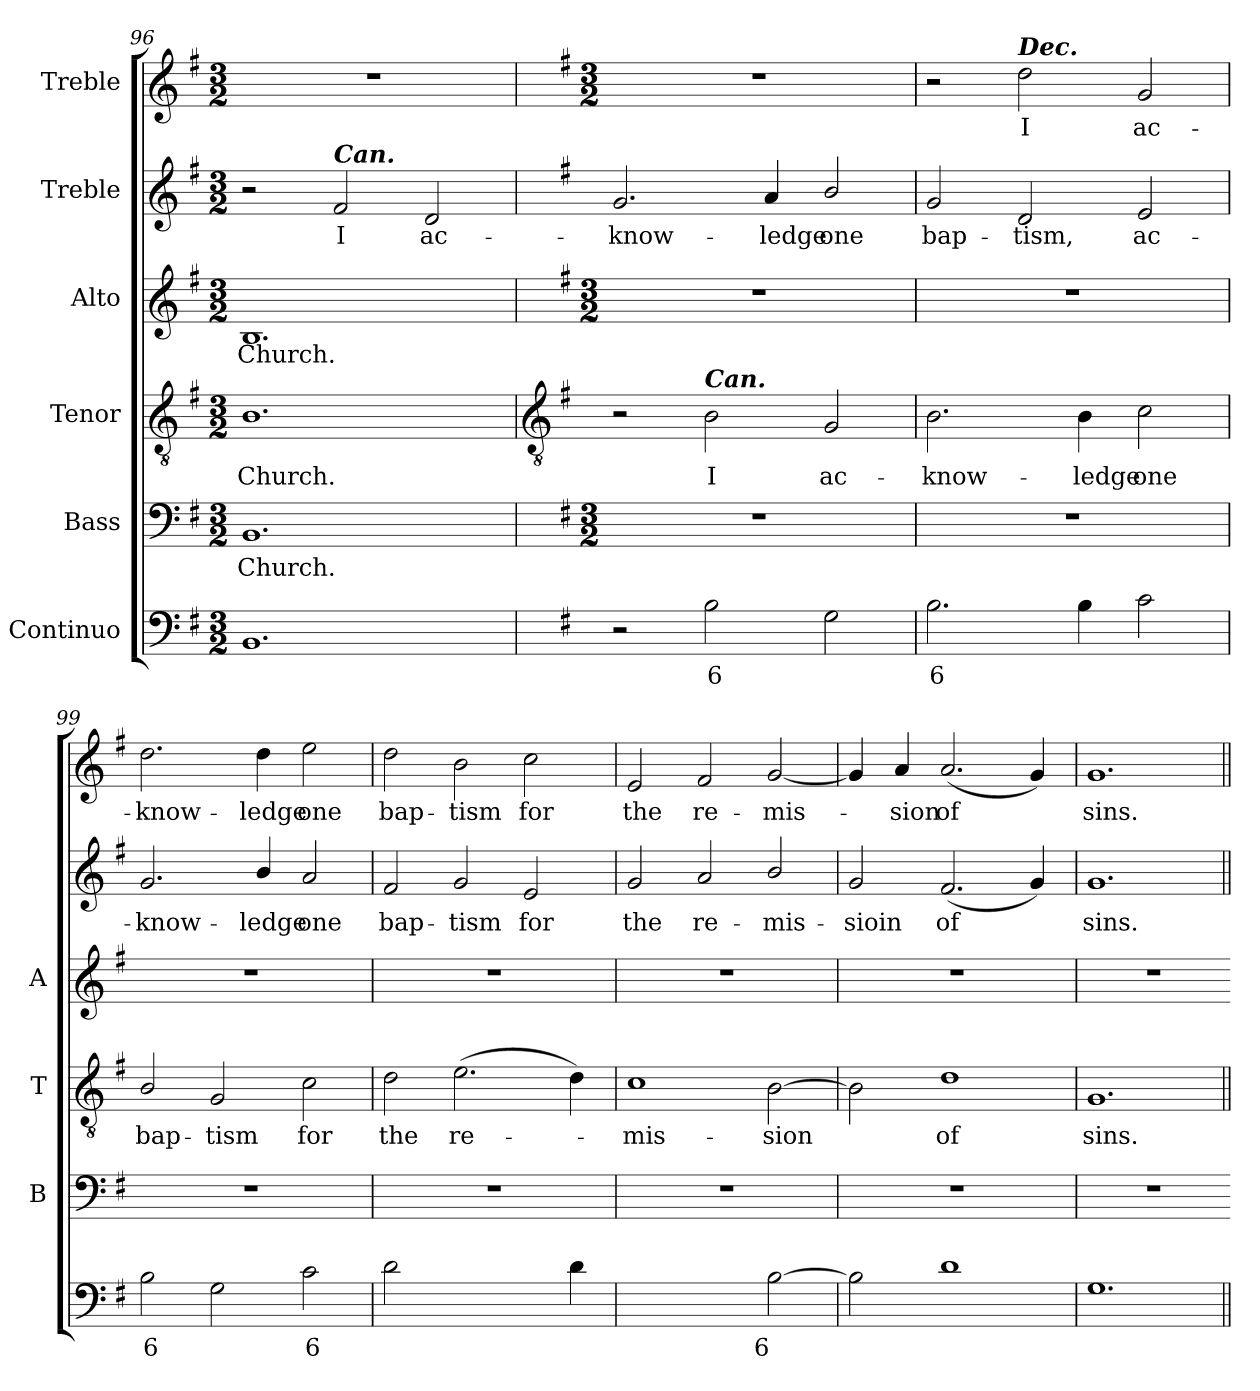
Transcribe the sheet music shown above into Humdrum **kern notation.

**kern	**text	**text	**kern	**text	**kern	**text	**kern	**text	**kern	**text	**kern	**text
*part6	*part6	*part6	*part5	*part5	*part4	*part4	*part3	*part3	*part2	*part2	*part1	*part1
*staff6	*staff6	*staff6	*staff5	*staff5	*staff4	*staff4	*staff3	*staff3	*staff2	*staff2	*staff1	*staff1
*I"Continuo	*	*	*I"Bass	*	*I"Tenor	*	*I"Alto	*	*I"Treble	*	*I"Treble	*
*	*	*	*I'B	*	*I'T	*	*I'A	*	*	*	*	*
*clefF4	*	*	*clefF4	*	*clefGv2	*	*clefG2	*	*clefG2	*	*clefG2	*
*k[f#]	*	*	*k[f#]	*	*k[f#]	*	*k[f#]	*	*k[f#]	*	*k[f#]	*
*G:	*	*	*G:	*	*G:	*	*G:	*	*G:	*	*G:	*
*M3/2	*	*	*M3/2	*	*M3/2	*	*M3/2	*	*M3/2	*	*M3/2	*
=96	=96	=96	=96	=96	=96	=96	=96	=96	=96	=96	=96	=96
!	!	!	!	!LO:LY:b	!	!LO:LY:b	!	!LO:LY:b	!	!	!	!
1.BB	.	.	1.BB	Church.	1.B	Church.	1.B	Church.	2r	.	1.r	.
!	!	!	!	!	!	!	!	!	!LO:TX:a:Bi:t=Can.	!	!	!
!	!	!	!	!	!	!	!	!	!	!LO:LY:b	!	!
.	.	.	.	.	.	.	.	.	2f#	I	.	.
!	!	!	!	!	!	!	!	!	!	!LO:LY:b	!	!
.	.	.	.	.	.	.	.	.	2d	ac-	.	.
!!LO:LB:g=z
=97	=97	=97	=97	=97	=97	=97	=97	=97	=97	=97	=97	=97
*	*	*	*	*	*clefGv2	*	*	*	*	*	*	*
*	*	*	*	*	*	*	*	*	*	*	*k[f#]	*
*	*	*	*	*	*	*	*	*	*	*	*G:	*
*	*	*	*M3/2	*	*	*	*M3/2	*	*	*	*M3/2	*
!	!	!	!	!	!	!	!	!	!	!LO:LY:b	!	!
2r	.	.	1.r	.	2r	.	1.r	.	2.g	-know-	1.r	.
!	!	!	!	!	!LO:TX:a:Bi:t=Can.	!	!	!	!	!	!	!
!	!LO:LY:b	!	!	!	!	!LO:LY:b	!	!	!	!	!	!
2B	6	.	.	.	2B	I	.	.	.	.	.	.
!	!	!	!	!	!	!	!	!	!	!LO:LY:b	!	!
.	.	.	.	.	.	.	.	.	4a	-ledge	.	.
!	!	!	!	!	!	!LO:LY:b	!	!	!	!LO:LY:b	!	!
2G	.	.	.	.	2G	ac-	.	.	2b/	one	.	.
=98	=98	=98	=98	=98	=98	=98	=98	=98	=98	=98	=98	=98
!	!LO:LY:b	!	!	!	!	!LO:LY:b	!	!	!	!LO:LY:b	!	!
2.B	6	.	1.r	.	2.B	-know-	1.r	.	2g	bap-	2r	.
!	!	!	!	!	!	!	!	!	!	!	!LO:TX:a:Bi:t=Dec.	!
!	!	!	!	!	!	!	!	!	!	!LO:LY:b	!	!LO:LY:b
.	.	.	.	.	.	.	.	.	2d	-tism,	2dd	I
!	!	!	!	!	!	!LO:LY:b	!	!	!	!	!	!
4B	.	.	.	.	4B	-ledge	.	.	.	.	.	.
!	!	!	!	!	!	!LO:LY:b	!	!	!	!LO:LY:b	!	!LO:LY:b
2c	.	.	.	.	2c	one	.	.	2e	ac-	2g	ac-
=99	=99	=99	=99	=99	=99	=99	=99	=99	=99	=99	=99	=99
!	!LO:LY:b	!	!	!	!	!LO:LY:b	!	!	!	!LO:LY:b	!	!LO:LY:b
2B	6	.	1.r	.	2B/	bap-	1.r	.	2.g	-know-	2.dd	-know-
!	!	!	!	!	!	!LO:LY:b	!	!	!	!	!	!
2G	.	.	.	.	2G	-tism	.	.	.	.	.	.
!	!	!	!	!	!	!	!	!	!	!LO:LY:b	!	!LO:LY:b
.	.	.	.	.	.	.	.	.	4b/	-ledge	4dd	-ledge
!	!LO:LY:b	!	!	!	!	!LO:LY:b	!	!	!	!LO:LY:b	!	!LO:LY:b
2c	6	.	.	.	2c	for	.	.	2a	one	2ee	one
=100	=100	=100	=100	=100	=100	=100	=100	=100	=100	=100	=100	=100
!	!	!	!	!	!	!LO:LY:b	!	!	!	!LO:LY:b	!	!LO:LY:b
2d	.	.	1.r	.	2d	the	1.r	.	2f#	bap-	2dd	bap-
!	!	!	!	!	!	!LO:LY:b	!	!	!	!LO:LY:b	!	!LO:LY:b
[2eyy	.	.	.	.	(>2.e	re-	.	.	2g	-tism	2b	-tism
!	!	!	!	!	!	!	!	!	!	!LO:LY:b	!	!LO:LY:b
4eyy]	.	.	.	.	.	.	.	.	2e	for	2cc	for
4d	.	.	.	.	4d)	.	.	.	.	.	.	.
=101	=101	=101	=101	=101	=101	=101	=101	=101	=101	=101	=101	=101
!	!LO:LY:b	!LO:LY:b	!	!	!	!LO:LY:b	!	!	!	!LO:LY:b	!	!LO:LY:b
[2cyy	5	3	1.r	.	1c	mis-	1.r	.	2g	the	2e	the
!	!LO:LY:b	!LO:LY:b	!	!	!	!	!	!	!	!LO:LY:b	!	!LO:LY:b
2cyy]	6	4	.	.	.	.	.	.	2a	re-	2f#	re-
!	!LO:LY:b	!	!	!	!	!LO:LY:b	!	!	!	!LO:LY:b	!	!LO:LY:b
[2B	6	.	.	.	[2B	-sion	.	.	2b/	-mis-	[2g	-mis-
=102	=102	=102	=102	=102	=102	=102	=102	=102	=102	=102	=102	=102
!	!	!	!	!	!	!	!	!	!	!LO:LY:b	!	!
2B]	.	.	1.r	.	2B]	.	1.r	.	2g	-sioin	4g]	.
!	!	!	!	!	!	!	!	!	!	!	!	!LO:LY:b
.	.	.	.	.	.	.	.	.	.	.	4a	sion
!	!	!	!	!	!	!LO:LY:b	!	!	!	!LO:LY:b	!	!LO:LY:b
1d	.	.	.	.	1d	of	.	.	(<2.f#	of	(<2.a	of
.	.	.	.	.	.	.	.	.	4g)	.	4g)	.
=103	=103	=103	=103	=103	=103	=103	=103	=103	=103	=103	=103	=103
!	!	!	!	!	!	!LO:LY:b	!	!	!	!LO:LY:b	!	!LO:LY:b
1.G	.	.	1.r	.	1.G	sins.	1.r	.	1.g	sins.	1.g	sins.
=||	=||	=||	=	=||	=||	=||	=	=||	=||	=||	=||	=||
*-	*-	*-	*-	*-	*-	*-	*-	*-	*-	*-	*-	*-
